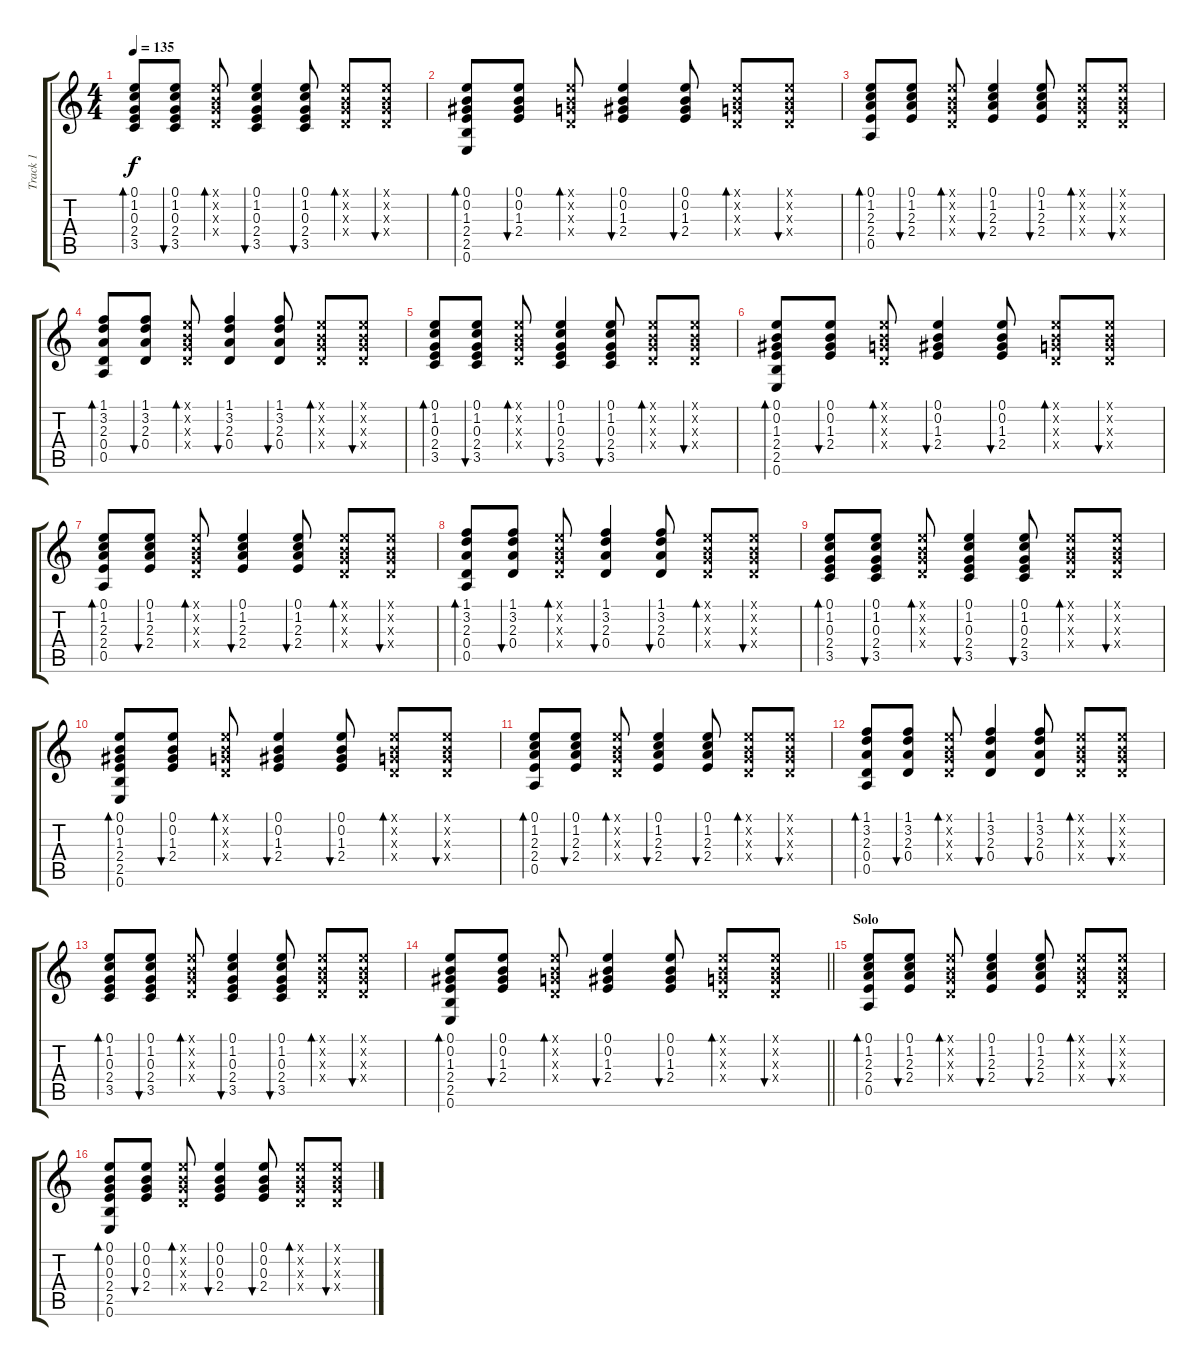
\track ("Track 1" "Track 1") {instrument acousticguitarsteel}
\staff {score tabs}
\tuning (E4 B3 G3 D3 A2 E2) {hide}
\ts (4 4)
\tempo 135
\clef g2
\ks c
(0.1 1.2 0.3 2.4 3.5).8{bd 60 dy f} (0.1 1.2 0.3 2.4 3.5).8{bu 60} (0.1{x} 0.2{x} 0.3{x} 0.4{x}).8{bd 60} (0.1 1.2 0.3 2.4 3.5).4{bu 60} (0.1 1.2 0.3 2.4 3.5).8{bu 60} (0.1{x} 0.2{x} 0.3{x} 0.4{x}).8{bd 60} (0.1{x} 0.2{x} 0.3{x} 0.4{x}).8{bu 60} |
(0.1 0.2 1.3 2.4 2.5 0.6).8{bd 60} (0.1 0.2 1.3 2.4).8{bu 60} (0.1{x} 0.2{x} 0.3{x} 0.4{x}).8{bd 60} (0.1 0.2 1.3 2.4).4{bu 60} (0.1 0.2 1.3 2.4).8{bu 60} (0.1{x} 0.2{x} 0.3{x} 0.4{x}).8{bd 60} (0.1{x} 0.2{x} 0.3{x} 0.4{x}).8{bu 60} |
(0.1 1.2 2.3 2.4 0.5).8{bd 60} (0.1 1.2 2.3 2.4).8{bu 60} (0.1{x} 0.2{x} 0.3{x} 0.4{x}).8{bd 60} (0.1 1.2 2.3 2.4).4{bu 60} (0.1 1.2 2.3 2.4).8{bu 60} (0.1{x} 0.2{x} 0.3{x} 0.4{x}).8{bd 60} (0.1{x} 0.2{x} 0.3{x} 0.4{x}).8{bu 60} |
(1.1 3.2 2.3 0.4 0.5).8{bd 60} (1.1 3.2 2.3 0.4).8{bu 60} (0.1{x} 0.2{x} 0.3{x} 0.4{x}).8{bd 60} (1.1 3.2 2.3 0.4).4{bu 60} (1.1 3.2 2.3 0.4).8{bu 60} (0.1{x} 0.2{x} 0.3{x} 0.4{x}).8{bd 60} (0.1{x} 0.2{x} 0.3{x} 0.4{x}).8{bu 60} |
(0.1 1.2 0.3 2.4 3.5).8{bd 60} (0.1 1.2 0.3 2.4 3.5).8{bu 60} (0.1{x} 0.2{x} 0.3{x} 0.4{x}).8{bd 60} (0.1 1.2 0.3 2.4 3.5).4{bu 60} (0.1 1.2 0.3 2.4 3.5).8{bu 60} (0.1{x} 0.2{x} 0.3{x} 0.4{x}).8{bd 60} (0.1{x} 0.2{x} 0.3{x} 0.4{x}).8{bu 60} |
(0.1 0.2 1.3 2.4 2.5 0.6).8{bd 60} (0.1 0.2 1.3 2.4).8{bu 60} (0.1{x} 0.2{x} 0.3{x} 0.4{x}).8{bd 60} (0.1 0.2 1.3 2.4).4{bu 60} (0.1 0.2 1.3 2.4).8{bu 60} (0.1{x} 0.2{x} 0.3{x} 0.4{x}).8{bd 60} (0.1{x} 0.2{x} 0.3{x} 0.4{x}).8{bu 60} |
(0.1 1.2 2.3 2.4 0.5).8{bd 60} (0.1 1.2 2.3 2.4).8{bu 60} (0.1{x} 0.2{x} 0.3{x} 0.4{x}).8{bd 60} (0.1 1.2 2.3 2.4).4{bu 60} (0.1 1.2 2.3 2.4).8{bu 60} (0.1{x} 0.2{x} 0.3{x} 0.4{x}).8{bd 60} (0.1{x} 0.2{x} 0.3{x} 0.4{x}).8{bu 60} |
(1.1 3.2 2.3 0.4 0.5).8{bd 60} (1.1 3.2 2.3 0.4).8{bu 60} (0.1{x} 0.2{x} 0.3{x} 0.4{x}).8{bd 60} (1.1 3.2 2.3 0.4).4{bu 60} (1.1 3.2 2.3 0.4).8{bu 60} (0.1{x} 0.2{x} 0.3{x} 0.4{x}).8{bd 60} (0.1{x} 0.2{x} 0.3{x} 0.4{x}).8{bu 60} |
(0.1 1.2 0.3 2.4 3.5).8{bd 60} (0.1 1.2 0.3 2.4 3.5).8{bu 60} (0.1{x} 0.2{x} 0.3{x} 0.4{x}).8{bd 60} (0.1 1.2 0.3 2.4 3.5).4{bu 60} (0.1 1.2 0.3 2.4 3.5).8{bu 60} (0.1{x} 0.2{x} 0.3{x} 0.4{x}).8{bd 60} (0.1{x} 0.2{x} 0.3{x} 0.4{x}).8{bu 60} |
(0.1 0.2 1.3 2.4 2.5 0.6).8{bd 60} (0.1 0.2 1.3 2.4).8{bu 60} (0.1{x} 0.2{x} 0.3{x} 0.4{x}).8{bd 60} (0.1 0.2 1.3 2.4).4{bu 60} (0.1 0.2 1.3 2.4).8{bu 60} (0.1{x} 0.2{x} 0.3{x} 0.4{x}).8{bd 60} (0.1{x} 0.2{x} 0.3{x} 0.4{x}).8{bu 60} |
(0.1 1.2 2.3 2.4 0.5).8{bd 60} (0.1 1.2 2.3 2.4).8{bu 60} (0.1{x} 0.2{x} 0.3{x} 0.4{x}).8{bd 60} (0.1 1.2 2.3 2.4).4{bu 60} (0.1 1.2 2.3 2.4).8{bu 60} (0.1{x} 0.2{x} 0.3{x} 0.4{x}).8{bd 60} (0.1{x} 0.2{x} 0.3{x} 0.4{x}).8{bu 60} |
(1.1 3.2 2.3 0.4 0.5).8{bd 60} (1.1 3.2 2.3 0.4).8{bu 60} (0.1{x} 0.2{x} 0.3{x} 0.4{x}).8{bd 60} (1.1 3.2 2.3 0.4).4{bu 60} (1.1 3.2 2.3 0.4).8{bu 60} (0.1{x} 0.2{x} 0.3{x} 0.4{x}).8{bd 60} (0.1{x} 0.2{x} 0.3{x} 0.4{x}).8{bu 60} |
(0.1 1.2 0.3 2.4 3.5).8{bd 60} (0.1 1.2 0.3 2.4 3.5).8{bu 60} (0.1{x} 0.2{x} 0.3{x} 0.4{x}).8{bd 60} (0.1 1.2 0.3 2.4 3.5).4{bu 60} (0.1 1.2 0.3 2.4 3.5).8{bu 60} (0.1{x} 0.2{x} 0.3{x} 0.4{x}).8{bd 60} (0.1{x} 0.2{x} 0.3{x} 0.4{x}).8{bu 60} |
\barLineRight lightlight
(0.1 0.2 1.3 2.4 2.5 0.6).8{bd 60} (0.1 0.2 1.3 2.4).8{bu 60} (0.1{x} 0.2{x} 0.3{x} 0.4{x}).8{bd 60} (0.1 0.2 1.3 2.4).4{bu 60} (0.1 0.2 1.3 2.4).8{bu 60} (0.1{x} 0.2{x} 0.3{x} 0.4{x}).8{bd 60} (0.1{x} 0.2{x} 0.3{x} 0.4{x}).8{bu 60} |
\section ("" "Solo")
(0.1 1.2 2.3 2.4 0.5).8{bd 60} (0.1 1.2 2.3 2.4).8{bu 60} (0.1{x} 0.2{x} 0.3{x} 0.4{x}).8{bd 60} (0.1 1.2 2.3 2.4).4{bu 60} (0.1 1.2 2.3 2.4).8{bu 60} (0.1{x} 0.2{x} 0.3{x} 0.4{x}).8{bd 60} (0.1{x} 0.2{x} 0.3{x} 0.4{x}).8{bu 60} |
(0.1 0.2 0.3 2.4 2.5 0.6).8{bd 60} (0.1 0.2 0.3 2.4).8{bu 60} (0.1{x} 0.2{x} 0.3{x} 0.4{x}).8{bd 60} (0.1 0.2 0.3 2.4).4{bu 60} (0.1 0.2 0.3 2.4).8{bu 60} (0.1{x} 0.2{x} 0.3{x} 0.4{x}).8{bd 60} (0.1{x} 0.2{x} 0.3{x} 0.4{x}).8{bu 60}
